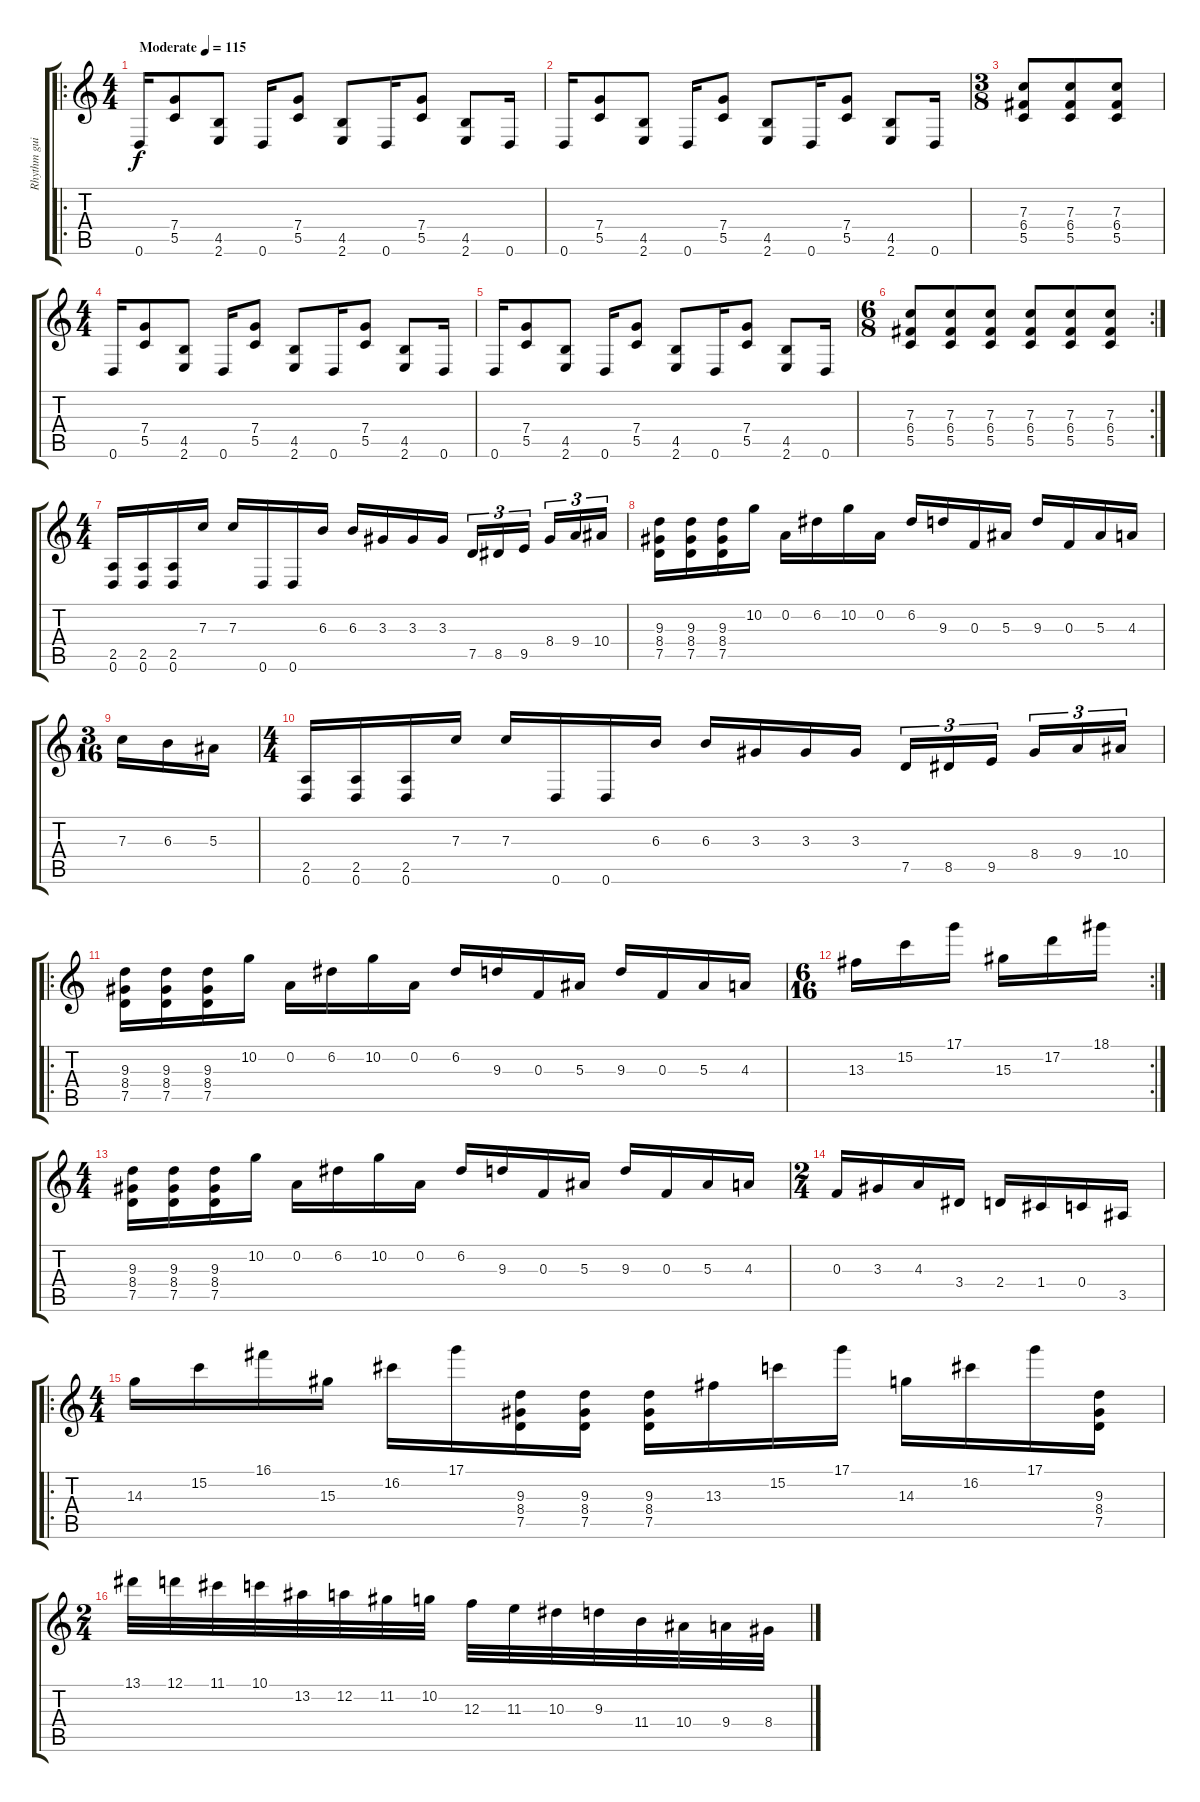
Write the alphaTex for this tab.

\track ("Rhythm guitar" "Rhythm gui") {instrument distortionguitar}
\staff {score tabs}
\tuning (D4 A3 F3 C3 G2 D2) {hide}
\ro
\ts (4 4)
\tempo (115 "Moderate")
\clef g2
\ks c
0.6.16{dy f instrument distortionguitar} (7.4 5.5).8 (4.5 2.6).8 0.6.16 (7.4 5.5).8 (4.5 2.6).8 0.6.16 (7.4 5.5).8 (4.5 2.6).8 0.6.16 |
0.6.16 (7.4 5.5).8 (4.5 2.6).8 0.6.16 (7.4 5.5).8 (4.5 2.6).8 0.6.16 (7.4 5.5).8 (4.5 2.6).8 0.6.16 |
\ts (3 8)
(7.3 6.4 5.5).8 (7.3 6.4 5.5).8 (7.3 6.4 5.5).8 |
\ts (4 4)
0.6.16 (7.4 5.5).8 (4.5 2.6).8 0.6.16 (7.4 5.5).8 (4.5 2.6).8 0.6.16 (7.4 5.5).8 (4.5 2.6).8 0.6.16 |
0.6.16 (7.4 5.5).8 (4.5 2.6).8 0.6.16 (7.4 5.5).8 (4.5 2.6).8 0.6.16 (7.4 5.5).8 (4.5 2.6).8 0.6.16 |
\rc 2
\ts (6 8)
(7.3 6.4 5.5).8 (7.3 6.4 5.5).8 (7.3 6.4 5.5).8 (7.3 6.4 5.5).8 (7.3 6.4 5.5).8 (7.3 6.4 5.5).8 |
\ts (4 4)
(2.5 0.6).16 (2.5 0.6).16 (2.5 0.6).16 7.3.16 7.3.16 0.6.16 0.6.16 6.3.16 6.3.16 3.3.16 3.3.16 3.3.16 7.5.16{tu (3 2)} 8.5.16{tu (3 2)} 9.5.16{tu (3 2) beam splitsecondary} 8.4.16{tu (3 2)} 9.4.16{tu (3 2)} 10.4.16{tu (3 2)} |
(9.3 8.4 7.5).16 (9.3 8.4 7.5).16 (9.3 8.4 7.5).16 10.2.16 0.2.16 6.2.16 10.2.16 0.2.16 6.2.16 9.3.16 0.3.16 5.3.16 9.3.16 0.3.16 5.3.16 4.3.16 |
\ts (3 16)
7.3.16 6.3.16 5.3.16 |
\ts (4 4)
(2.5 0.6).16 (2.5 0.6).16 (2.5 0.6).16 7.3.16 7.3.16 0.6.16 0.6.16 6.3.16 6.3.16 3.3.16 3.3.16 3.3.16 7.5.16{tu (3 2)} 8.5.16{tu (3 2)} 9.5.16{tu (3 2) beam splitsecondary} 8.4.16{tu (3 2)} 9.4.16{tu (3 2)} 10.4.16{tu (3 2)} |
\ro
(9.3 8.4 7.5).16 (9.3 8.4 7.5).16 (9.3 8.4 7.5).16 10.2.16 0.2.16 6.2.16 10.2.16 0.2.16 6.2.16 9.3.16 0.3.16 5.3.16 9.3.16 0.3.16 5.3.16 4.3.16 |
\rc 2
\ts (6 16)
13.3.16 15.2.16 17.1.16 15.3.16 17.2.16 18.1.16 |
\ts (4 4)
(9.3 8.4 7.5).16 (9.3 8.4 7.5).16 (9.3 8.4 7.5).16 10.2.16 0.2.16 6.2.16 10.2.16 0.2.16 6.2.16 9.3.16 0.3.16 5.3.16 9.3.16 0.3.16 5.3.16 4.3.16 |
\ts (2 4)
0.3.16 3.3.16 4.3.16 3.4.16 2.4.16 1.4.16 0.4.16 3.5.16 |
\ro
\ts (4 4)
14.3.16 15.2.16 16.1.16 15.3.16 16.2.16 17.1.16 (9.3 8.4 7.5).16 (9.3 8.4 7.5).16 (9.3 8.4 7.5).16 13.3.16 15.2.16 17.1.16 14.3.16 16.2.16 17.1.16 (9.3 8.4 7.5).16 |
\ts (2 4)
13.1.32 12.1.32 11.1.32 10.1.32 13.2.32 12.2.32 11.2.32 10.2.32 12.3.32 11.3.32 10.3.32 9.3.32 11.4.32 10.4.32 9.4.32 8.4.32
